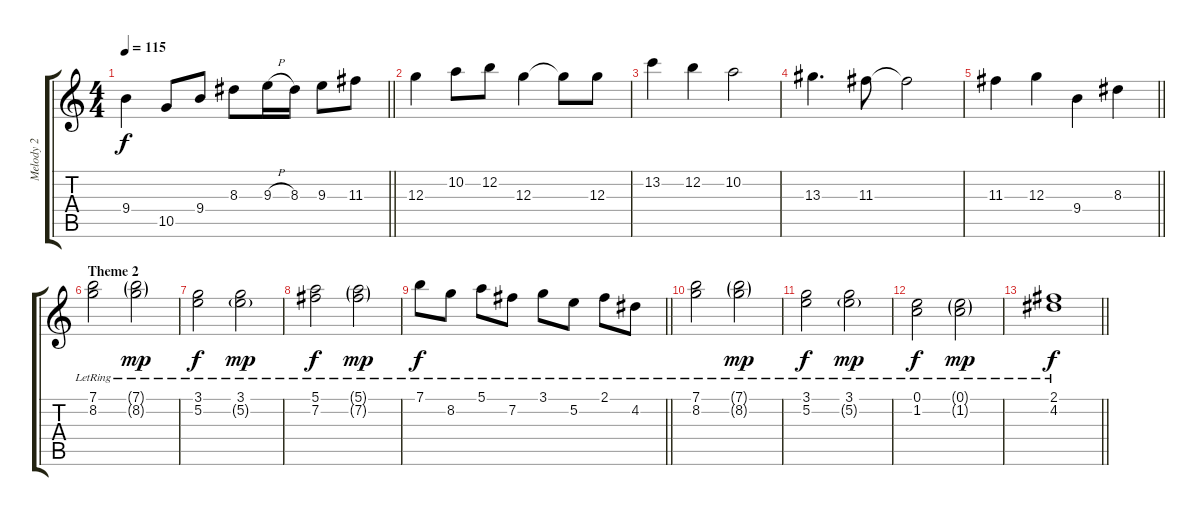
\track ("Melody 2" "Melody 2") {instrument acousticguitarsteel}
\staff {score tabs}
\tuning (E4 B3 G3 D3 A2 E2) {hide}
\ts (4 4)
\tempo 115
\clef g2
\barLineRight lightlight
\ks c
9.4.4{dy f} 10.5.8 9.4.8 8.3.8 9.3{h}.16 8.3.16 9.3.8 11.3.8 |
12.3.4 10.2.8 12.2.8 12.3.4 12.3{t}.8 12.3.8 |
13.2.4 12.2.4 10.2.2 |
13.3.4{d} 11.3.8 11.3{t}.2 |
\barLineRight lightlight
11.3.4 12.3.4 9.4.4 8.3.4 |
\section ("" "Theme 2")
(7.1{lr} 8.2{lr}).2 (7.1{g lr} 8.2{g lr}).2{dy mp} |
(3.1{lr} 5.2{lr}).2{dy f} (3.1{lr} 5.2{g lr}).2{dy mp} |
(5.1{lr} 7.2{lr}).2{dy f} (5.1{g lr} 7.2{g lr}).2{dy mp} |
\barLineRight lightlight
7.1{lr}.8{dy f} 8.2{lr}.8 5.1{lr}.8 7.2{lr}.8 3.1{lr}.8 5.2{lr}.8 2.1{lr}.8 4.2{lr}.8 |
(7.1{lr} 8.2{lr}).2 (7.1{g lr} 8.2{g lr}).2{dy mp} |
(3.1{lr} 5.2{lr}).2{dy f} (3.1{lr} 5.2{g lr}).2{dy mp} |
(0.1{lr} 1.2{lr}).2{dy f} (0.1{g lr} 1.2{g lr}).2{dy mp} |
\barLineRight lightlight
(2.1{lr} 4.2{lr}).1{dy f}
